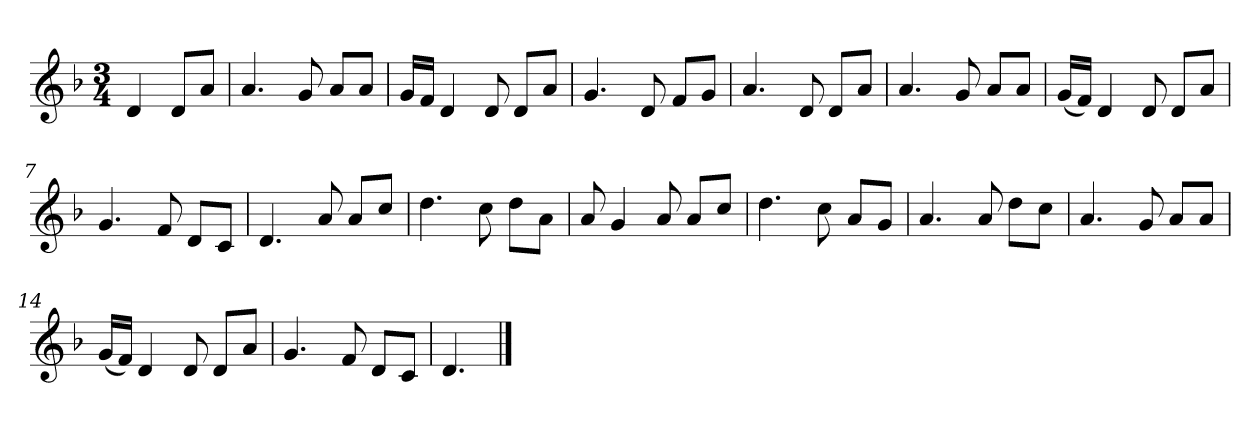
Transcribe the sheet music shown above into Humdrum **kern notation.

**kern
*part1
*staff1
*clefG2
*k[b-]
*M3/4
*MM60
=
4d/
8d/L
8a/J
=1
4.a/
8g/
8a/L
8a/J
=2
16g/LL
16f/JJ
4d/
8d/
8d/L
8a/J
=3
4.g/
8d/
8f/L
8g/J
=4
4.a/
8d/
8d/L
8a/J
=5
4.a/
8g/
8a/L
8a/J
=6
(16g/LL
16f/JJ)
4d/
8d/
8d/L
8a/J
=7
4.g/
8f/
8d/L
8c/J
=8
4.d/
8a/
8a/L
8cc/J
=9
4.dd\
8cc\
8dd\L
8a\J
=10
8a/
4g/
8a/
8a/L
8cc/J
=11
4.dd\
8cc\
8a/L
8g/J
=12
4.a/
8a/
8dd\L
8cc\J
=13
4.a/
8g/
8a/L
8a/J
=14
(16g/LL
16f/JJ)
4d/
8d/
8d/L
8a/J
=15
4.g/
8f/
8d/L
8c/J
=16
4.d/
==
*-
